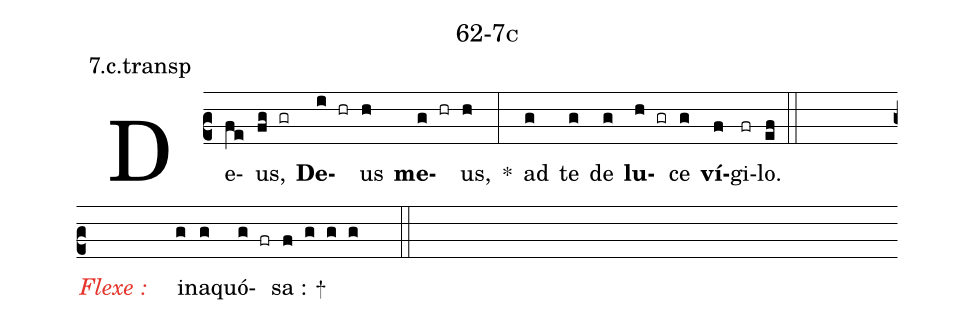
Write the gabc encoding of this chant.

name: 62-7c;
annotation: 7.c.transp;
%%
(c2) De(fe)us,(fg gr) <b>De</b>(i hr)us(h) <b>me</b>(g hr)us,(h) <sp>*</sp>(:) ad(g) te(g) de(g) <b>lu</b>(h gr)ce(g) <b>ví</b>(f)gi(fr)lo.(ef) (::Z)
<i><c>Flexe :</c></i>(    )  in(g)a(g)quó(g fr)sa : <sp>+</sp>(f g g g  ::)
